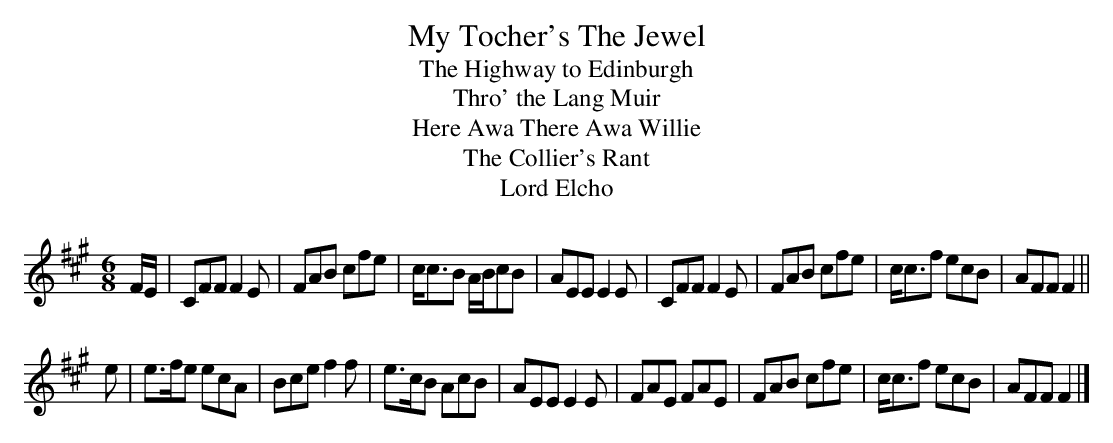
X:1
T:My Tocher's The Jewel
T:The Highway to Edinburgh
T:Thro' the Lang Muir
T:Here Awa There Awa Willie
T:The Collier's Rant
T:Lord Elcho
M:6/8
L:1/8
K:F#Min
F/E/|CFF  F2E|FAB cfe|c<cB A/B/cB|AEE E2E|CFF F2E|FAB cfe|c<cf ecB|AFF F2||
e   |e>fe ecA|Bce f2f|e>cB AcB   |AEE E2E|FAE FAE|FAB cfe|c<cf ecB|AFF F2|]
